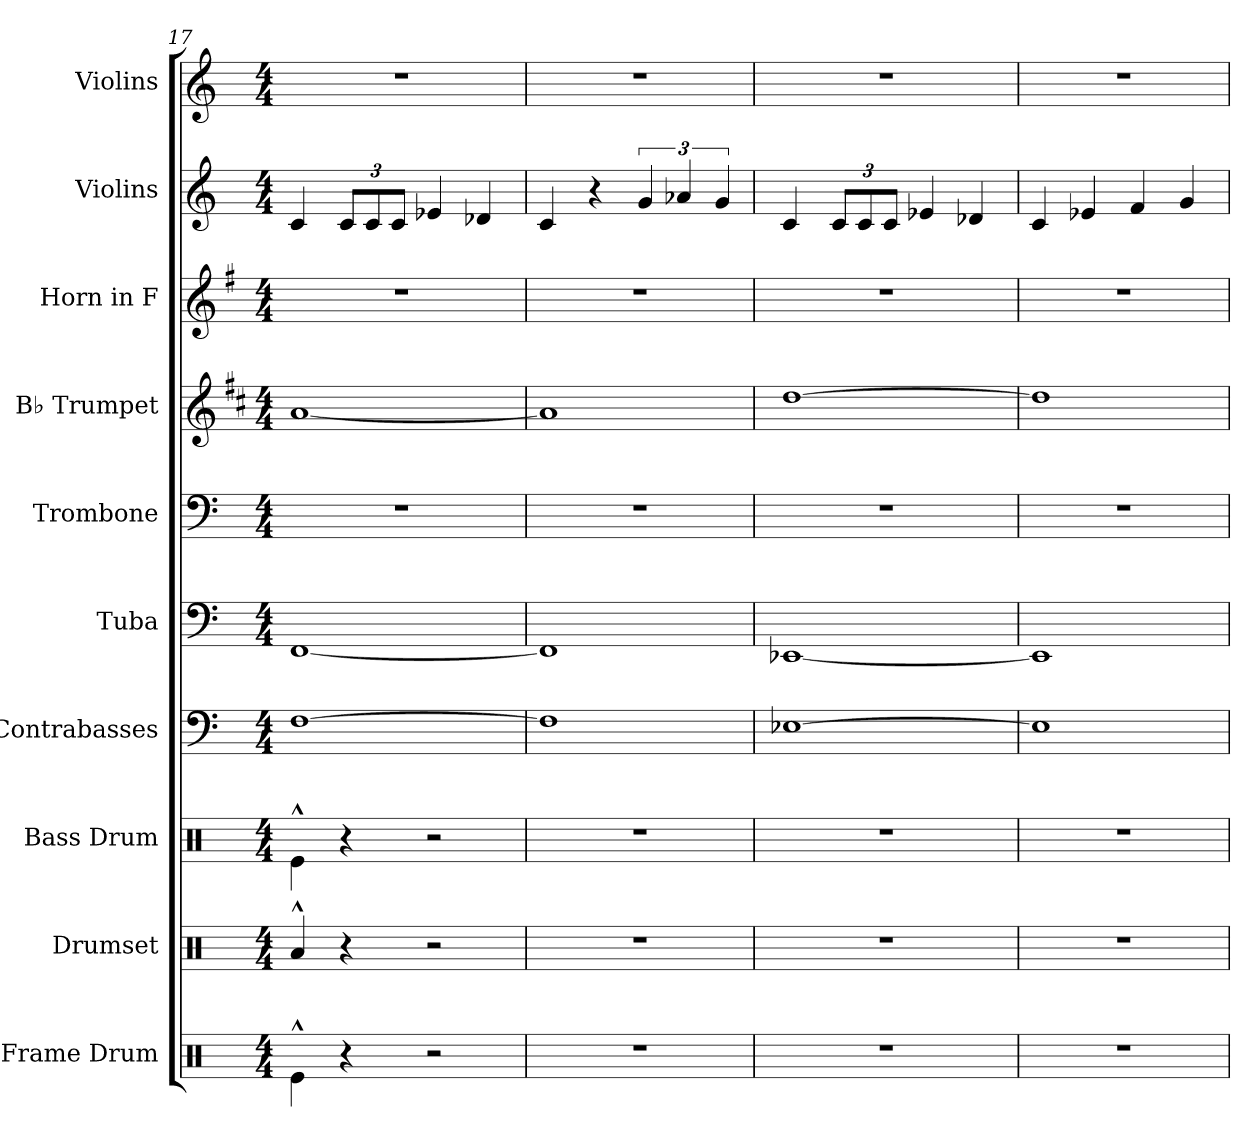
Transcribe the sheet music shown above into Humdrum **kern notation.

**kern	**kern	**kern	**kern	**kern	**kern	**kern	**kern	**kern	**kern
*part10	*part9	*part8	*part7	*part6	*part5	*part4	*part3	*part2	*part1
*staff10	*staff9	*staff8	*staff7	*staff6	*staff5	*staff4	*staff3	*staff2	*staff1
*I"Frame Drum	*I"Drumset	*I"Bass Drum	*I"Contrabasses	*I"Tuba	*I"Trombone	*I"B♭ Trumpet	*I"Horn in F	*I"Violins	*I"Violins
*I'Fr. Dr.	*I'Drs.	*I'B. Dr.	*I'Cbs.	*I'Tba.	*I'Tbn.	*I'B♭ Tpt.	*	*I'Vlns.	*I'Vlns.
!!LO:PB:g=z
*clefX	*clefX	*clefX	*clefF4	*clefF4	*clefF4	*clefG2	*clefG2	*clefG2	*clefG2
*	*	*	*ITrd7c12	*	*	*ITrd1c2	*ITrd4c7	*	*
*k[]	*k[]	*k[]	*k[]	*k[]	*k[]	*k[]	*k[]	*k[]	*k[]
*M4/4	*M4/4	*M4/4	*M4/4	*M4/4	*M4/4	*M4/4	*M4/4	*M4/4	*M4/4
=17	=17	=17	=17	=17	=17	=17	=17	=17	=17
4Re^^\	4Ra^^/	4Re^^\	[1FF	[1FF	1r	[1g	1r	4c/	1r
*	*	*	*	*	*	*	*	*Xbrackettup	*
4r	4r	4r	.	.	.	.	.	12c/L	.
.	.	.	.	.	.	.	.	12c/	.
.	.	.	.	.	.	.	.	12c/J	.
2r	2r	2r	.	.	.	.	.	4e-X/	.
.	.	.	.	.	.	.	.	4d-X/	.
=18	=18	=18	=18	=18	=18	=18	=18	=18	=18
1r	1r	1r	1FF]	1FF]	1r	1g]	1r	4c/	1r
.	.	.	.	.	.	.	.	4r	.
*	*	*	*	*	*	*	*	*brackettup	*
.	.	.	.	.	.	.	.	6g/	.
.	.	.	.	.	.	.	.	6a-X/	.
.	.	.	.	.	.	.	.	6g/	.
=19	=19	=19	=19	=19	=19	=19	=19	=19	=19
1r	1r	1r	[1EE-X	[1EE-X	1r	[1cc	1r	4c/	1r
*	*	*	*	*	*	*	*	*Xbrackettup	*
.	.	.	.	.	.	.	.	12c/L	.
.	.	.	.	.	.	.	.	12c/	.
.	.	.	.	.	.	.	.	12c/J	.
.	.	.	.	.	.	.	.	4e-X/	.
.	.	.	.	.	.	.	.	4d-X/	.
=20	=20	=20	=20	=20	=20	=20	=20	=20	=20
1r	1r	1r	1EE-]	1EE-]	1r	1cc]	1r	4c/	1r
.	.	.	.	.	.	.	.	4e-X/	.
.	.	.	.	.	.	.	.	4f/	.
.	.	.	.	.	.	.	.	4g/	.
=	=	=	=	=	=	=	=	=	=
*-	*-	*-	*-	*-	*-	*-	*-	*-	*-
